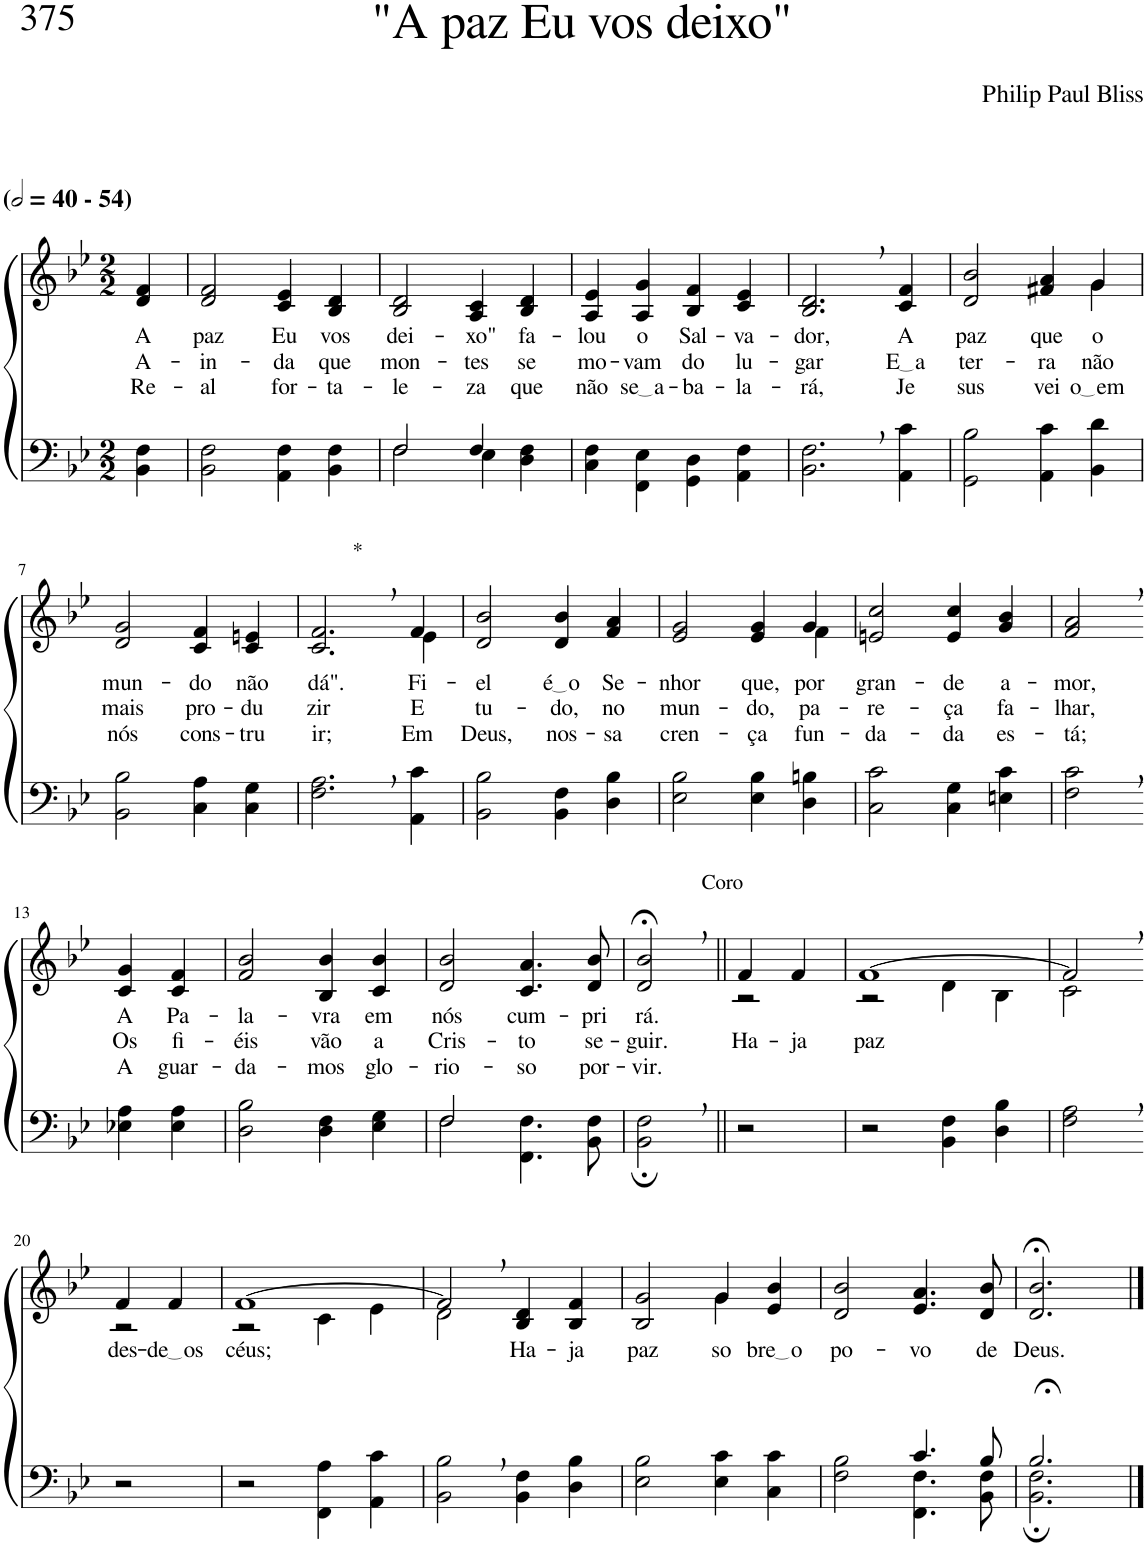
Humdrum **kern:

**kern	**kern	**text	**text	**text
*part2	*part1	*part1	*part1	*part1
*staff2	*staff1	*staff1	*staff1	*staff1
*I"Parte III e IV	*I"Parte I e II	*	*	*
*clefF4	*clefG2	*	*	*
*Trd-1c-2	*Trd-1c-2	*	*	*
*k[b-e-]	*k[b-e-]	*	*	*
*M2/2	*M2/2	*	*	*
*MM80	*MM80	*	*	*
=1	=1	=1	=1	=1
!	!LO:TX:a:B:t=(	!	!	!
!	!LO:TX:a:B:t=- 54)	!	!	!
!	!	!LO:LY:b	!LO:LY:b	!LO:LY:b
4BB-\ 4F\	4d/ 4f/	A	A-	Re-
=2	=2	=2	=2	=2
!	!	!LO:LY:b	!LO:LY:b	!LO:LY:b
2BB-\ 2F\	2d/ 2f/	paz	-in-	-al
!	!	!LO:LY:b	!LO:LY:b	!LO:LY:b
4AA\ 4F\	4c/ 4e-/	Eu	-da	for-
!	!	!LO:LY:b	!LO:LY:b	!LO:LY:b
4BB-\ 4F\	4B-/ 4d/	vos	que	-ta-
=3	=3	=3	=3	=3
*^	*	*	*	*
!	!	!	!LO:LY:b	!LO:LY:b	!LO:LY:b
2F/	2F\	2B-/ 2d/	dei-	mon-	-le-
!	!	!	!LO:LY:b	!LO:LY:b	!LO:LY:b
4F/	4E-\	4A/ 4c/	-xo"	-tes	-za
!	!	!	!LO:LY:b	!LO:LY:b	!LO:LY:b
4ryy	4D\ 4F\	4B-/ 4d/	fa-	se	que
=4	=4	=4	=4	=4	=4
!	!	!	!LO:LY:b	!LO:LY:b	!LO:LY:b
*v	*v	*	*	*	*
4C\ 4F\	4A/ 4e-/	-lou	mo-	não
!	!	!LO:LY:b	!LO:LY:b	!LO:LY:b
4FF\ 4E-\	4A/ 4g/	o	-vam	se a
!	!	!LO:LY:b	!LO:LY:b	!LO:LY:b
4GG\ 4D\	4B-/ 4f/	Sal-	do	-ba-
!	!	!LO:LY:b	!LO:LY:b	!LO:LY:b
4AA\ 4F\	4c/ 4e-/	-va-	lu-	-la-
=5	=5	=5	=5	=5
!	!	!LO:LY:b	!LO:LY:b	!LO:LY:b
2.BB-\, 2.F\,	2.B-/, 2.d/,	-dor,	-gar	-rá,
!	!	!LO:LY:b	!LO:LY:b	!LO:LY:b
4AA\ 4c\	4c/ 4f/	A	E a	Je-
=6	=6	=6	=6	=6
*	*^	*	*	*
!	!	!	!LO:LY:b	!LO:LY:b	!LO:LY:b
2GG\ 2B-\	2.ryy	2d/ 2b-/	paz	ter-	-sus
!	!	!	!LO:LY:b	!LO:LY:b	!LO:LY:b
4AA\ 4c\	.	4f#X/ 4a/	que	-ra	vei-
!	!	!	!LO:LY:b	!LO:LY:b	!LO:LY:b
4BB-\ 4d\	4g\	4g/	o	não	o em
!!LO:LB:g=z
=7	=7	=7	=7	=7	=7
!	!	!	!LO:LY:b	!LO:LY:b	!LO:LY:b
*	*v	*v	*	*	*
2BB-\ 2B-\	2d/ 2g/	mun-	mais	nós
!	!	!LO:LY:b	!LO:LY:b	!LO:LY:b
4C\ 4A\	4c/ 4f/	-do	pro-	cons-
!	!	!LO:LY:b	!LO:LY:b	!LO:LY:b
4C\ 4G\	4c/ 4en/	não	-du-	-tru-
=8	=8	=8	=8	=8
*	*^	*	*	*
!	!LO:TX:a:t=*	!	!	!	!
!	!	!	!LO:LY:b	!LO:LY:b	!LO:LY:b
2.F\, 2.A\,	2.ryy	2.c/ 2.f/	dá".	-zir	-ir;
!	!	!	!LO:LY:b	!LO:LY:b	!LO:LY:b
4AA\ 4c\	4e-\	4f/	Fi-	E	-Em
=9	=9	=9	=9	=9	=9
!	!	!	!LO:LY:b	!LO:LY:b	!LO:LY:b
*	*v	*v	*	*	*
2BB-\ 2B-\	2d/ 2b-/	-el	tu-	Deus,
!	!	!LO:LY:b	!LO:LY:b	!LO:LY:b
4BB-\ 4F\	4d/ 4b-/	é o	-do,	nos-
!	!	!LO:LY:b	!LO:LY:b	!LO:LY:b
4D\ 4B-\	4f/ 4a/	Se-	no	-sa
=10	=10	=10	=10	=10
!	!	!LO:LY:b	!LO:LY:b	!LO:LY:b
*	*^	*	*	*
2E-\ 2B-\	2e-/ 2g/	2.ryy	-nhor	mun-	cren-
!	!	!	!LO:LY:b	!LO:LY:b	!LO:LY:b
4E-\ 4B-\	4e-/ 4g/	.	que,	-do,	-ça
!	!	!	!LO:LY:b	!LO:LY:b	!LO:LY:b
4D\ 4Bn\	4g/	4f\	por	pa-	fun-
=11	=11	=11	=11	=11	=11
!	!	!	!LO:LY:b	!LO:LY:b	!LO:LY:b
*	*v	*v	*	*	*
2C\ 2c\	2en/ 2cc/	gran-	-re-	-da-
!	!	!LO:LY:b	!LO:LY:b	!LO:LY:b
4C\ 4G\	4e/ 4cc/	-de	-ça	-da
!	!	!LO:LY:b	!LO:LY:b	!LO:LY:b
4En\ 4c\	4g/ 4b-/	a-	fa-	es-
=12	=12	=12	=12	=12
!	!	!LO:LY:b	!LO:LY:b	!LO:LY:b
2F\, 2c\,	2f/, 2a/,	-mor,	-lhar,	-tá;
!!LO:LB:g=z
=13-	=13-	=13-	=13-	=13-
!	!	!LO:LY:b	!LO:LY:b	!LO:LY:b
4E-X\ 4A\	4c/ 4g/	A	Os	A
!	!	!LO:LY:b	!LO:LY:b	!LO:LY:b
4E-\ 4A\	4c/ 4f/	Pa-	fi-	guar-
=14	=14	=14	=14	=14
!	!	!LO:LY:b	!LO:LY:b	!LO:LY:b
2D\ 2B-\	2f/ 2b-/	-la-	-éis	-da-
!	!	!LO:LY:b	!LO:LY:b	!LO:LY:b
4D\ 4F\	4B-/ 4b-/	-vra	vão	-mos
!	!	!LO:LY:b	!LO:LY:b	!LO:LY:b
4E-\ 4G\	4c/ 4b-/	em	a	glo-
=15	=15	=15	=15	=15
*^	*	*	*	*
!	!	!	!LO:LY:b	!LO:LY:b	!LO:LY:b
2F/	2F\	2d/ 2b-/	nós	Cris-	-rio-
!	!	!	!LO:LY:b	!LO:LY:b	!LO:LY:b
2ryy	4.FF\ 4.F\	4.c/ 4.a/	cum-	-to	-so
!	!	!	!LO:LY:b	!LO:LY:b	!LO:LY:b
.	8BB-\ 8F\	8d/ 8b-/	-pri	se-	por-
=16	=16	=16	=16	=16	=16
!	!	!	!LO:LY:b	!LO:LY:b	!LO:LY:b
*v	*v	*	*	*	*
2BB-\;, 2F\;,	2d/;<, 2b-/;<,	rá.	-guir.	-vir.
=17||	=17||	=17||	=17||	=17||
!	!LO:TX:a:t=Coro	!	!	!
!	!	!	!LO:LY:b	!
*	*^	*	*	*
2r	4f/	2r	.	Ha-	.
!	!	!	!	!LO:LY:b	!
.	4f/	.	.	-ja	.
=18	=18	=18	=18	=18	=18
!	!	!	!	!LO:LY:b	!
2r	[1f	2r	.	paz	.
4BB-\ 4F\	.	4d\	.	.	.
4D\ 4B-\	.	4B-\	.	.	.
=19	=19	=19	=19	=19	=19
2F\, 2A\,	2f,/]	2c\	.	.	.
!!LO:LB:g=z	!!
=20-	=20-	=20-	=20-	=20-	=20-
!	!	!	!LO:LY:b	!	!
2r	4f/	2r	des-	.	.
!	!	!	!LO:LY:b	!	!
.	4f/	.	de os	.	.
=21	=21	=21	=21	=21	=21
!	!	!	!LO:LY:b	!	!
2r	[1f	2r	céus;	.	.
4FF\ 4A\	.	4c\	.	.	.
4AA\ 4c\	.	4e-\	.	.	.
=22	=22	=22	=22	=22	=22
2BB-\, 2B-\,	2f,/]	2d\	.	.	.
!	!	!	!LO:LY:b	!	!
4BB-\ 4F\	4B-/ 4d/	2ryy	Ha-	.	.
!	!	!	!LO:LY:b	!	!
4D\ 4B-\	4B-/ 4f/	.	-ja	.	.
=23	=23	=23	=23	=23	=23
!	!	!	!LO:LY:b	!	!
2E-\ 2B-\	2ryy	2B-/ 2g/	paz	.	.
!	!	!	!LO:LY:b	!	!
4E-\ 4c\	4g\	4g/	so-	.	.
!	!	!	!LO:LY:b	!	!
4C\ 4c\	4ryy	4e-/ 4b-/	bre o	.	.
=24	=24	=24	=24	=24	=24
*^	*	*	*	*	*
!	!	!	!	!LO:LY:b	!	!
*	*	*v	*v	*	*	*
2ryy	2F\ 2B-\	2d/ 2b-/	po-	.	.
!	!	!	!LO:LY:b	!	!
4.c/	4.FF\ 4.F\	4.e-/ 4.a/	-vo	.	.
!	!	!	!LO:LY:b	!	!
8B-/	8BB-\ 8F\	8d/ 8b-/	de	.	.
=25	=25	=25	=25	=25	=25
!	!	!	!LO:LY:b	!	!
2.B-;</	2.BB-\; 2.F\;	2.d/;< 2.b-/;<	Deus.	.	.
*v	*v	*	*	*	*
==	==	==	==	==
*-	*-	*-	*-	*-
